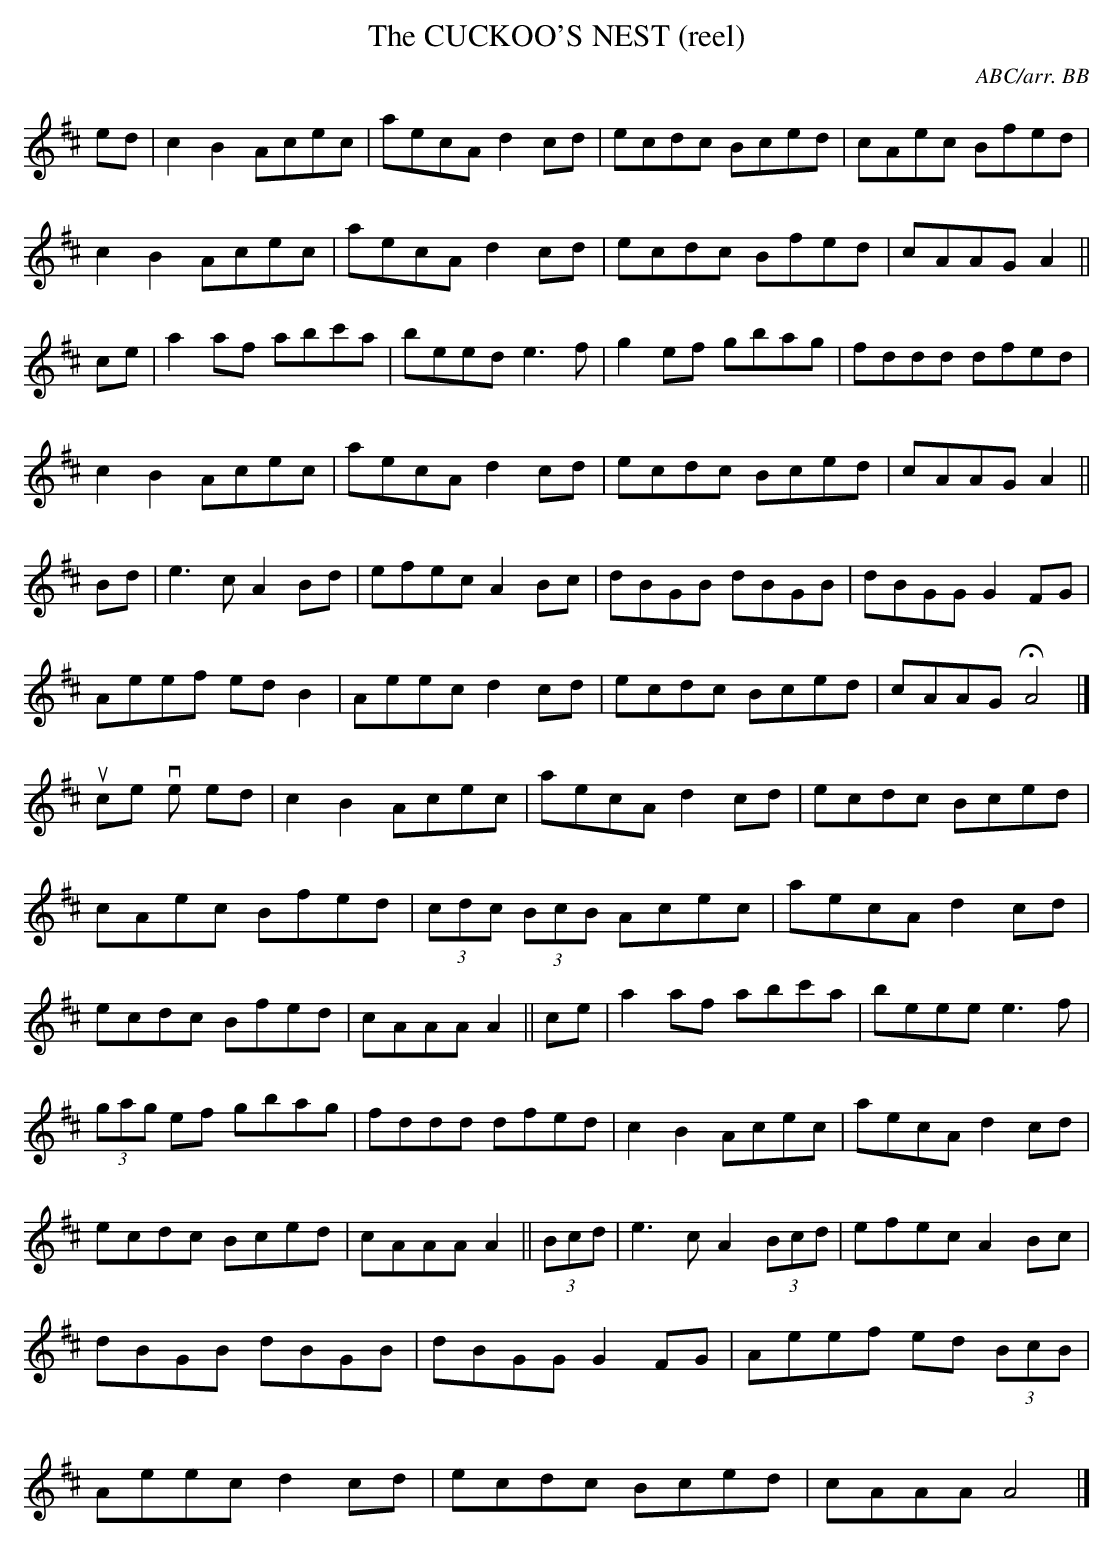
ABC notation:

X:1
T:CUCKOO'S NEST (reel), The\
C:ABC/arr. BB\
M:C\
K:Amix\
ed|c2B2 Acec|aecA d2cd|ecdc Bced|cAec Bfed|\
c2 B2 Acec|aecA d2cd|ecdc Bfed|cAAG A2||\
ce|a2af abc'a|beed e3f|g2ef gbag|fddd dfed|\
c2B2 Acec|aecA d2 cd|ecdc Bced|cAAG A2 ||\
Bd|e3c A2 Bd|efec A2Bc|dBGB dBGB|dBGG G2FG|\
Aeef ed B2|Aeec d2 cd|ecdc Bced|cAAG HA4 |]\
\
\
source version\
ed|c2B2 Acec|aecA d2cd|ecdc Bced|cAec Bfed|\
(3cdc (3BcB Acec|aecA d2cd|ecdc Bfed|cAAA A2||\
ce|a2af abc'a|beee e3f|(3gag ef gbag|fddd dfed|\
c2B2 Acec|aecA d2 cd|ecdc Bced|cAAA A2 ||\
(3Bcd|e3c A2 (3Bcd|efec A2Bc|dBGB dBGB|dBGG G2FG|\
Aeef ed (3BcB|Aeec d2 cd|ecdc Bced|cAAA A4 |]\
\
\
